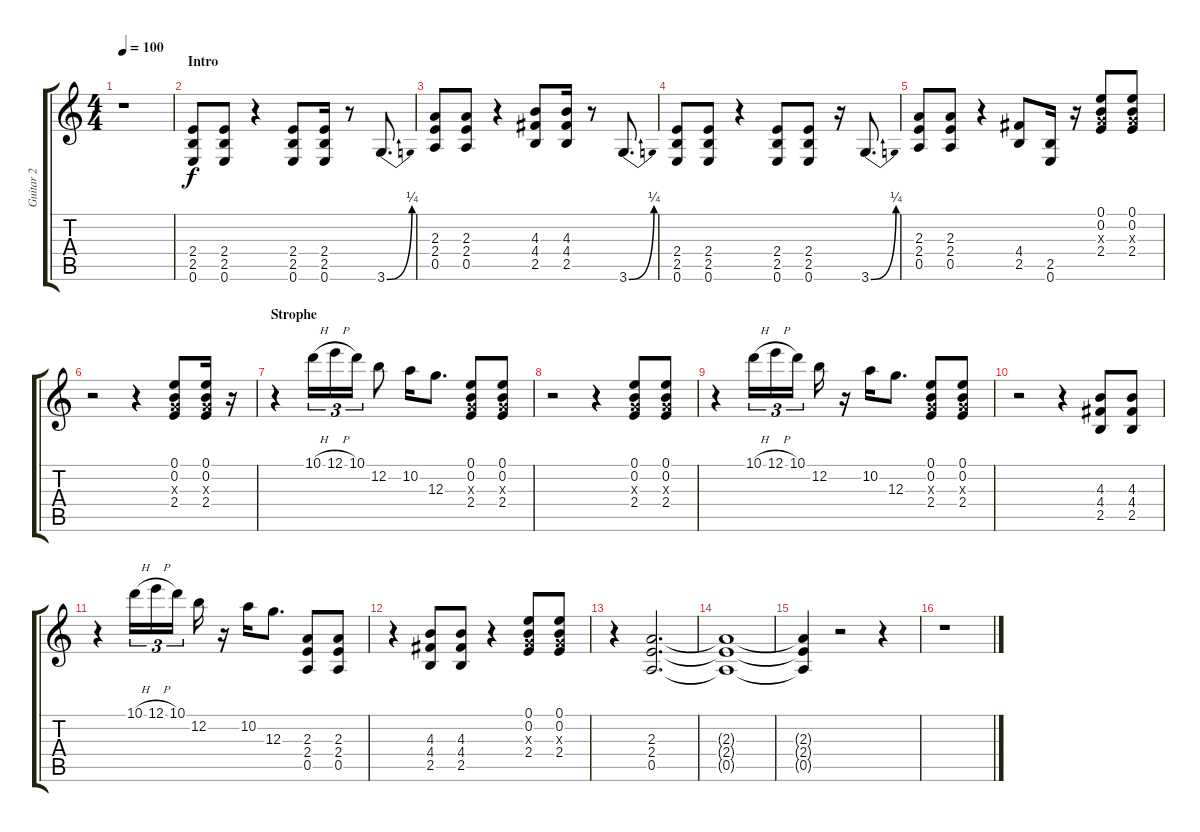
\track ("Guitar 2" "Guitar 2") {instrument overdrivenguitar}
\staff {score tabs}
\tuning (E4 B3 G3 D3 A2 E2) {hide}
\ts (4 4)
\tempo 100
\clef g2
\ks c
r.1{dy f instrument overdrivenguitar} |
\section ("" "Intro")
(2.4 2.5 0.6).8 (2.4 2.5 0.6).8 r.4 (2.4 2.5 0.6).8 (2.4 2.5 0.6).16 r.8 3.6{be (bend 0 0 60 1)}.8{d} |
(2.3 2.4 0.5).8 (2.3 2.4 0.5).8 r.4 (4.3 4.4 2.5).8 (4.3 4.4 2.5).16 r.8 3.6{be (bend 0 0 60 1)}.8{d} |
(2.4 2.5 0.6).8 (2.4 2.5 0.6).8 r.4 (2.4 2.5 0.6).8 (2.4 2.5 0.6).8 r.16 3.6{be (bend 0 0 60 1)}.8{d} |
(2.3 2.4 0.5).8 (2.3 2.4 0.5).8 r.4 (4.4 2.5).8 (2.5 0.6).16 r.16 (0.1 0.2 0.3{x} 2.4).8 (0.1 0.2 0.3{x} 2.4).8 |
r.2 r.4 (0.1 0.2 0.3{x} 2.4).8 (0.1 0.2 0.3{x} 2.4).16 r.16 |
\section ("" "Strophe")
r.4 10.1{h}.16{tu (3 2)} 12.1{h}.16{tu (3 2)} 10.1.16{tu (3 2)} 12.2.8 10.2.16 12.3.8{d} (0.1 0.2 0.3{x} 2.4).8 (0.1 0.2 0.3{x} 2.4).8 |
r.2 r.4 (0.1 0.2 0.3{x} 2.4).8 (0.1 0.2 0.3{x} 2.4).8 |
r.4 10.1{h}.16{tu (3 2)} 12.1{h}.16{tu (3 2)} 10.1.16{tu (3 2)} 12.2.16 r.16 10.2.16 12.3.8{d} (0.1 0.2 0.3{x} 2.4).8 (0.1 0.2 0.3{x} 2.4).8 |
r.2 r.4 (4.3 4.4 2.5).8 (4.3 4.4 2.5).8 |
r.4 10.1{h}.16{tu (3 2)} 12.1{h}.16{tu (3 2)} 10.1.16{tu (3 2)} 12.2.16 r.16 10.2.16 12.3.8{d} (2.3 2.4 0.5).8 (2.3 2.4 0.5).8 |
r.4 (4.3 4.4 2.5).8 (4.3 4.4 2.5).8 r.4 (0.1 0.2 0.3{x} 2.4).8 (0.1 0.2 0.3{x} 2.4).8 |
r.4 (2.3 2.4 0.5).2{d} |
(2.3{t} 2.4{t} 0.5{t}).1 |
(2.3{t} 2.4{t} 0.5{t}).4 r.2 r.4 |
r.1
